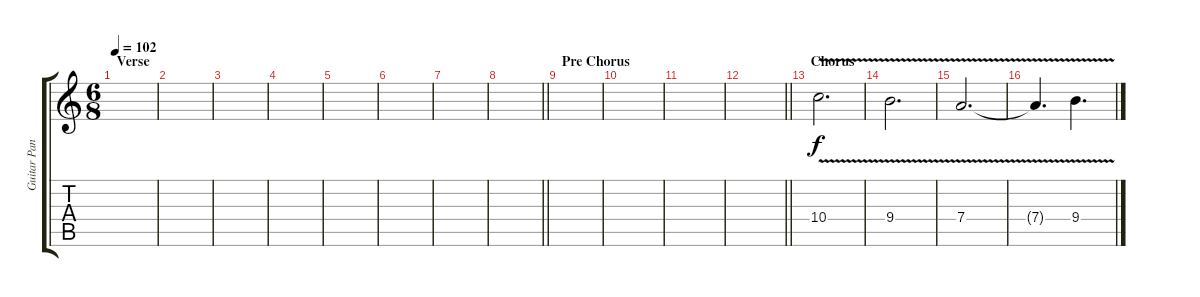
\track ("Guitar Panned Left" "Guitar Pan") {instrument overdrivenguitar}
\staff {score tabs}
\tuning (E4 B3 G3 D3 A2 D2) {hide}
\ts (6 8)
\section ("" "Verse")
\tempo 102
\clef g2
\ks aminor
|
|
|
|
|
|
|
\barLineRight lightlight
|
\section ("" "Pre Chorus")
|
|
|
\barLineRight lightlight
|
\section ("" "Chorus")
10.4{v}.2{d} |
9.4{v}.2{d} |
7.4{v}.2{d} |
7.4{t}.4{d} 9.4{v}.4{d}
